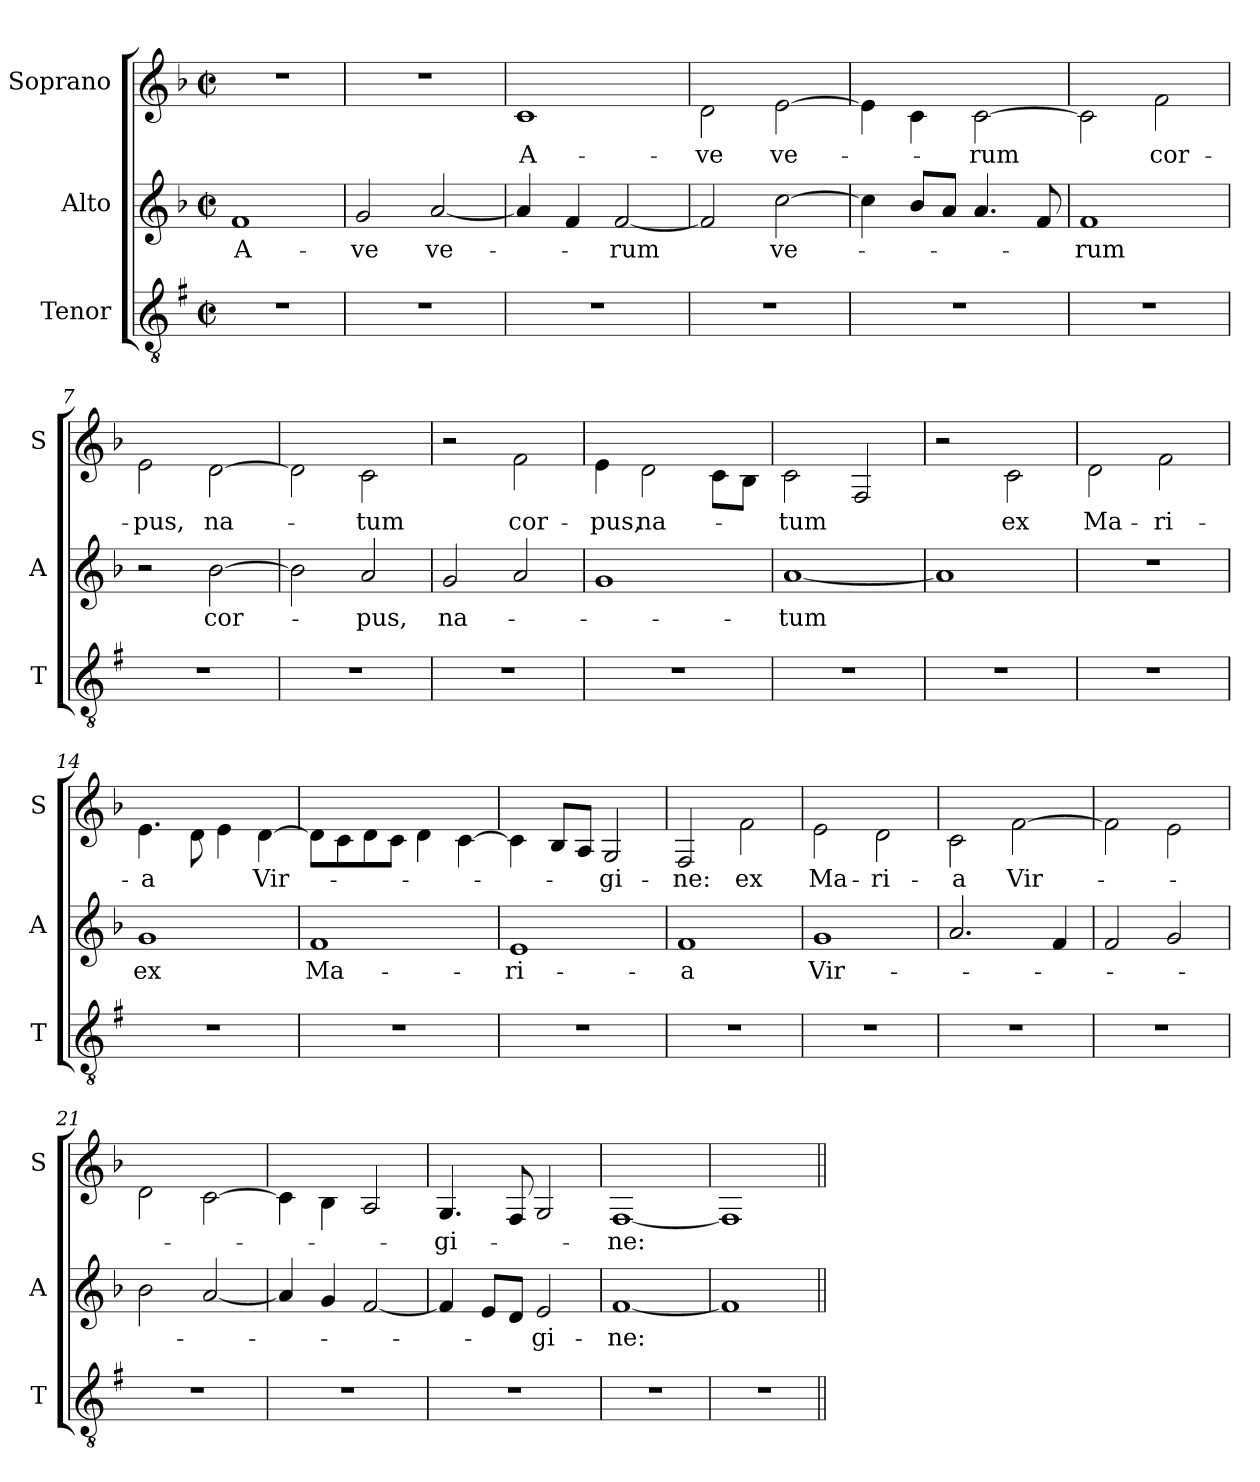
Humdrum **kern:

**kern	**kern	**text	**kern	**text
*part3	*part2	*part2	*part1	*part1
*staff3	*staff2	*staff2	*staff1	*staff1
*I"Tenor	*I"Alto	*	*I"Soprano	*
*I'T	*I'A	*	*I'S	*
*clefGv2	*clefG2	*	*clefG2	*
*ITrd1c2	*	*	*ITrd-7c-12	*
*k[b-]	*k[b-]	*	*k[b-]	*
*d:	*d:	*	*d:	*
*M2/2	*M2/2	*	*M2/2	*
*met(c|)	*met(c|)	*	*met(c|)	*
*MM144	*MM144	*	*MM144	*
=1	=1	=1	=1	=1
!	!	!LO:LY:b	!	!
1r	1f	A-	1r	.
=2	=2	=2	=2	=2
!	!	!LO:LY:b	!	!
1r	2g/	-ve	1r	.
!	!	!LO:LY:b	!	!
.	[2a/	ve-	.	.
=3	=3	=3	=3	=3
!	!	!	!	!LO:LY:b
1r	4a/]	.	1cc	A-
.	4f/	.	.	.
!	!	!LO:LY:b	!	!
.	[2f/	-rum	.	.
=4	=4	=4	=4	=4
!	!	!	!	!LO:LY:b
1r	2f/]	.	2dd\	-ve
!	!	!LO:LY:b	!	!LO:LY:b
.	[2cc\	ve-	[2ee\	ve-
=5	=5	=5	=5	=5
1r	4cc\]	.	4ee\]	.
.	8b-/L	.	4cc\	.
.	8a/J	.	.	.
!	!	!	!	!LO:LY:b
.	4.a/	.	[2cc\	-rum
.	8f/	.	.	.
!!LO:LB:g=z
=6	=6	=6	=6	=6
!	!	!LO:LY:b	!	!
1r	1f	-rum	2cc\]	.
!	!	!	!	!LO:LY:b
.	.	.	2ff\	cor-
=7	=7	=7	=7	=7
!	!	!	!	!LO:LY:b
1r	2r	.	2ee\	-pus,
!	!	!LO:LY:b	!	!LO:LY:b
.	[2b-\	cor-	[2dd\	na-
=8	=8	=8	=8	=8
1r	2b-\]	.	2dd\]	.
!	!	!LO:LY:b	!	!LO:LY:b
.	2a/	-pus,	2cc\	-tum
=9	=9	=9	=9	=9
!	!	!LO:LY:b	!	!
1r	2g/	na-	2r	.
!	!	!	!	!LO:LY:b
.	2a/	.	2ff\	cor-
=10	=10	=10	=10	=10
!	!	!	!	!LO:LY:b
1r	1g	.	4ee\	-pus,
!	!	!	!	!LO:LY:b
.	.	.	2dd\	na-
.	.	.	8cc\L	.
.	.	.	8b-\J	.
=11	=11	=11	=11	=11
!	!	!LO:LY:b	!	!LO:LY:b
1r	[1a	-tum	2cc\	-tum
.	.	.	2f/	.
!!LO:LB:g=z
=12	=12	=12	=12	=12
1r	1a]	.	2r	.
!	!	!	!	!LO:LY:b
.	.	.	2cc\	ex
=13	=13	=13	=13	=13
!	!	!	!	!LO:LY:b
1r	1r	.	2dd\	Ma-
!	!	!	!	!LO:LY:b
.	.	.	2ff\	-ri-
=14	=14	=14	=14	=14
!	!	!LO:LY:b	!	!LO:LY:b
1r	1g	ex	4.ee\	-a
.	.	.	8dd\	.
.	.	.	4ee\	.
!	!	!	!	!LO:LY:b
.	.	.	[4dd\	Vir-
=15	=15	=15	=15	=15
!	!	!LO:LY:b	!	!
1r	1f	Ma-	8dd\L]	.
.	.	.	8cc\	.
.	.	.	8dd\	.
.	.	.	8cc\J	.
.	.	.	4dd\	.
.	.	.	[4cc\	.
=16	=16	=16	=16	=16
!	!	!LO:LY:b	!	!
1r	1e	-ri-	4cc\]	.
.	.	.	8b-/L	.
.	.	.	8a/J	.
!	!	!	!	!LO:LY:b
.	.	.	2g/	-gi-
=17	=17	=17	=17	=17
!	!	!LO:LY:b	!	!LO:LY:b
1r	1f	-a	2f/	-ne:
!	!	!	!	!LO:LY:b
.	.	.	2ff\	ex
!!LO:LB:g=z
=18	=18	=18	=18	=18
!	!	!LO:LY:b	!	!LO:LY:b
1r	1g	Vir-	2ee\	Ma-
!	!	!	!	!LO:LY:b
.	.	.	2dd\	-ri-
=19	=19	=19	=19	=19
!	!	!	!	!LO:LY:b
1r	2.a/	.	2cc\	-a
!	!	!	!	!LO:LY:b
.	.	.	[2ff\	Vir-
.	4f/	.	.	.
=20	=20	=20	=20	=20
1r	2f/	.	2ff\]	.
.	2g/	.	2ee\	.
=21	=21	=21	=21	=21
1r	2b-\	.	2dd\	.
.	[2a/	.	[2cc\	.
=22	=22	=22	=22	=22
1r	4a/]	.	4cc\]	.
.	4g/	.	4b-\	.
.	[2f/	.	2a/	.
=23	=23	=23	=23	=23
!	!	!	!	!LO:LY:b
1r	4f/]	.	4.g/	-gi-
.	8e/L	.	.	.
.	8d/J	.	8f/	.
!	!	!LO:LY:b	!	!
.	2e/	-gi-	2g/	.
!!LO:PB:g=z
=24	=24	=24	=24	=24
!	!	!LO:LY:b	!	!LO:LY:b
1r	[1f	-ne:	[1f	-ne:
=25	=25	=25	=25	=25
1r	1f]	.	1f]	.
=||	=||	=||	=||	=||
*-	*-	*-	*-	*-
